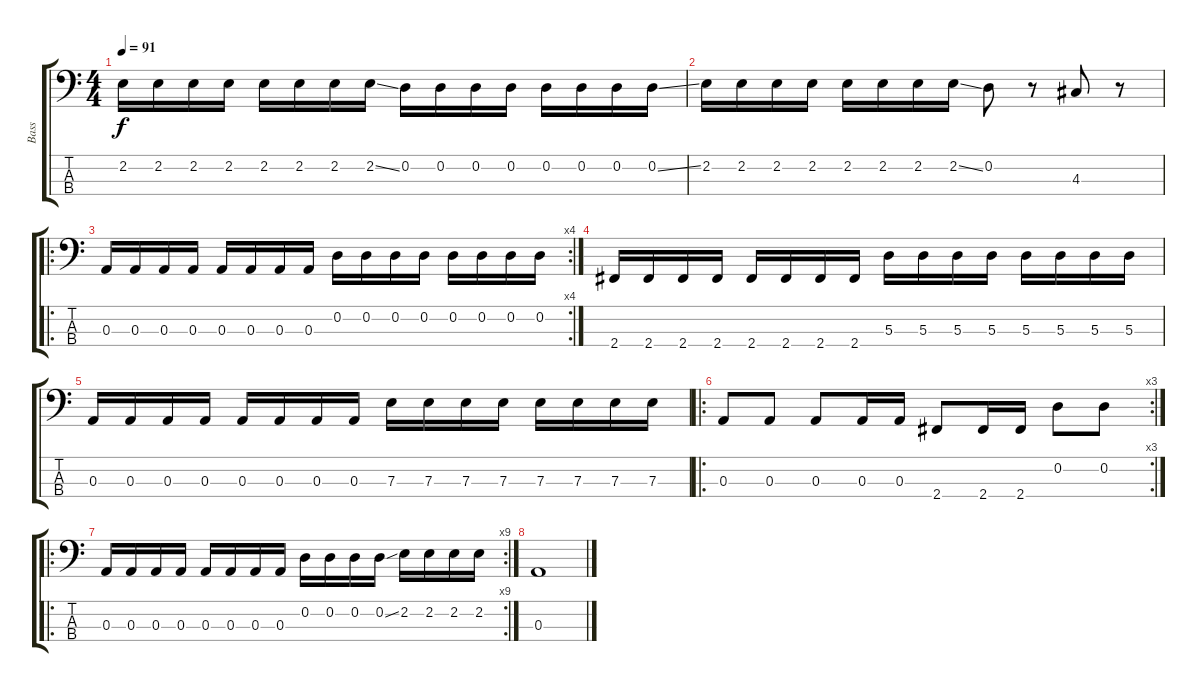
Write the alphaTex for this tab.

\track ("Bass" "Bass") {instrument electricbasspick}
\staff {score tabs}
\tuning (G2 D2 A1 E1) {hide}
\ts (4 4)
\tempo 91
\clef f4
\ks c
2.2.16{dy f} 2.2.16 2.2.16 2.2.16 2.2.16 2.2.16 2.2.16 2.2{ss}.16 0.2.16 0.2.16 0.2.16 0.2.16 0.2.16 0.2.16 0.2.16 0.2{ss}.16 |
2.2.16 2.2.16 2.2.16 2.2.16 2.2.16 2.2.16 2.2.16 2.2{ss}.16 0.2.8 r.8 4.3.8 r.8 |
\ro
\rc 4
0.3.16 0.3.16 0.3.16 0.3.16 0.3.16 0.3.16 0.3.16 0.3.16 0.2.16 0.2.16 0.2.16 0.2.16 0.2.16 0.2.16 0.2.16 0.2.16 |
2.4.16 2.4.16 2.4.16 2.4.16 2.4.16 2.4.16 2.4.16 2.4.16 5.3.16 5.3.16 5.3.16 5.3.16 5.3.16 5.3.16 5.3.16 5.3.16 |
0.3.16 0.3.16 0.3.16 0.3.16 0.3.16 0.3.16 0.3.16 0.3.16 7.3.16 7.3.16 7.3.16 7.3.16 7.3.16 7.3.16 7.3.16 7.3.16 |
\ro
\rc 3
0.3.8 0.3.8 0.3.8 0.3.16 0.3.16 2.4.8 2.4.16 2.4.16 0.2.8 0.2.8 |
\ro
\rc 9
0.3.16 0.3.16 0.3.16 0.3.16 0.3.16 0.3.16 0.3.16 0.3.16 0.2.16 0.2.16 0.2.16 0.2{ss}.16 2.2.16 2.2.16 2.2.16 2.2.16 |
0.3.1
